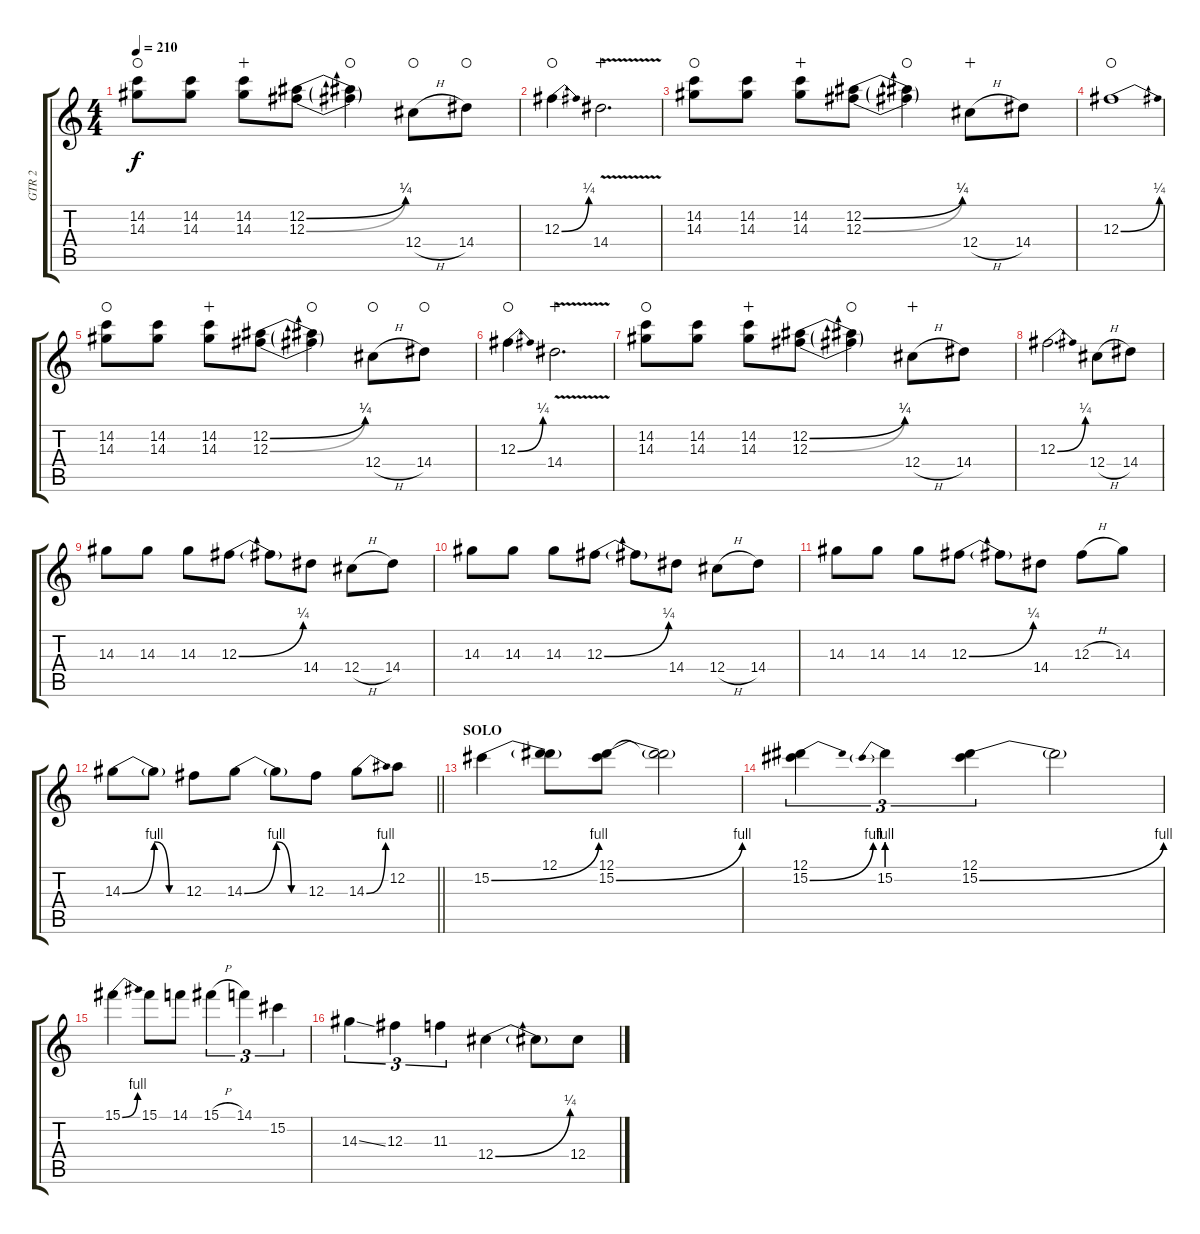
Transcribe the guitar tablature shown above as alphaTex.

\track ("GTR 2" "GTR 2") {instrument distortionguitar}
\staff {score tabs}
\tuning (Eb4 Bb3 Gb3 Db3 Ab2 Eb2) {hide}
\ts (4 4)
\tempo 210
\clef g2
\ks c
(14.2 14.3).8{dy f waho} (14.2 14.3).8 (14.2 14.3).8{wahc} (12.2{be (bend 0 0 60 1)} 12.3{be (bend 0 0 60 1)}).8 (12.2{t} 12.3{t}).4{waho} 12.4{h}.8{waho} 14.4.8{waho} |
12.3{be (bend 0 0 60 1)}.4{waho} 14.4{v}.2{d wahc} |
(14.2 14.3).8{waho} (14.2 14.3).8 (14.2 14.3).8{wahc} (12.2{be (bend 0 0 60 1)} 12.3{be (bend 0 0 60 1)}).8 (12.2{t} 12.3{t}).4{waho} 12.4{h}.8{wahc} 14.4.8 |
12.3{be (bend 0 0 60 1)}.1{waho} |
(14.2 14.3).8{waho} (14.2 14.3).8 (14.2 14.3).8{wahc} (12.2{be (bend 0 0 60 1)} 12.3{be (bend 0 0 60 1)}).8 (12.2{t} 12.3{t}).4{waho} 12.4{h}.8{waho} 14.4.8{waho} |
12.3{be (bend 0 0 60 1)}.4{waho} 14.4{v}.2{d wahc} |
(14.2 14.3).8{waho} (14.2 14.3).8 (14.2 14.3).8{wahc} (12.2{be (bend 0 0 60 1)} 12.3{be (bend 0 0 60 1)}).8 (12.2{t} 12.3{t}).4{waho} 12.4{h}.8{wahc} 14.4.8 |
12.3{be (bend 0 0 60 1)}.2{d} 12.4{h}.8 14.4.8 |
14.3.8 14.3.8 14.3.8 12.3{be (bend 0 0 60 1)}.8 12.3{t}.8 14.4.8 12.4{h}.8 14.4.8 |
14.3.8 14.3.8 14.3.8 12.3{be (bend 0 0 60 1)}.8 12.3{t}.8 14.4.8 12.4{h}.8 14.4.8 |
14.3.8 14.3.8 14.3.8 12.3{be (bend 0 0 60 1)}.8 12.3{t}.8 14.4.8 12.3{h}.8 14.3.8 |
\barLineRight lightlight
14.3{be (custom 0 0 30 4 44 0 60 0)}.8 14.3{t}.8 12.3.8 14.3{be (custom 0 0 30 4 44 0 60 0)}.8 14.3{t}.8 12.3.8 14.3{be (bend 0 0 60 4)}.8 12.2.8 |
\section ("" "SOLO")
15.2{be (bend 0 0 60 4)}.4 (12.1 15.2{t}).8 (12.1 15.2{be (bend 0 0 60 4)}).8 (12.1{t} 15.2{t}).2 |
(12.1 15.2{be (bend 0 0 60 4)}).4{tu (3 2)} 15.2{be (prebend 0 4 60 4)}.4{tu (3 2)} (12.1 15.2{be (bend 0 0 60 4)}).4{tu (3 2)} 15.2{t}.2 |
15.1{be (bend 0 0 60 4)}.4 15.1.8 14.1.8 15.1{h}.4{tu (3 2)} 14.1.4{tu (3 2)} 15.2.4{tu (3 2)} |
14.3{ss}.4{tu (3 2)} 12.3.4{tu (3 2)} 11.3.4{tu (3 2)} 12.4{be (bend 0 0 60 1)}.4 12.4{t}.8 12.4.8
